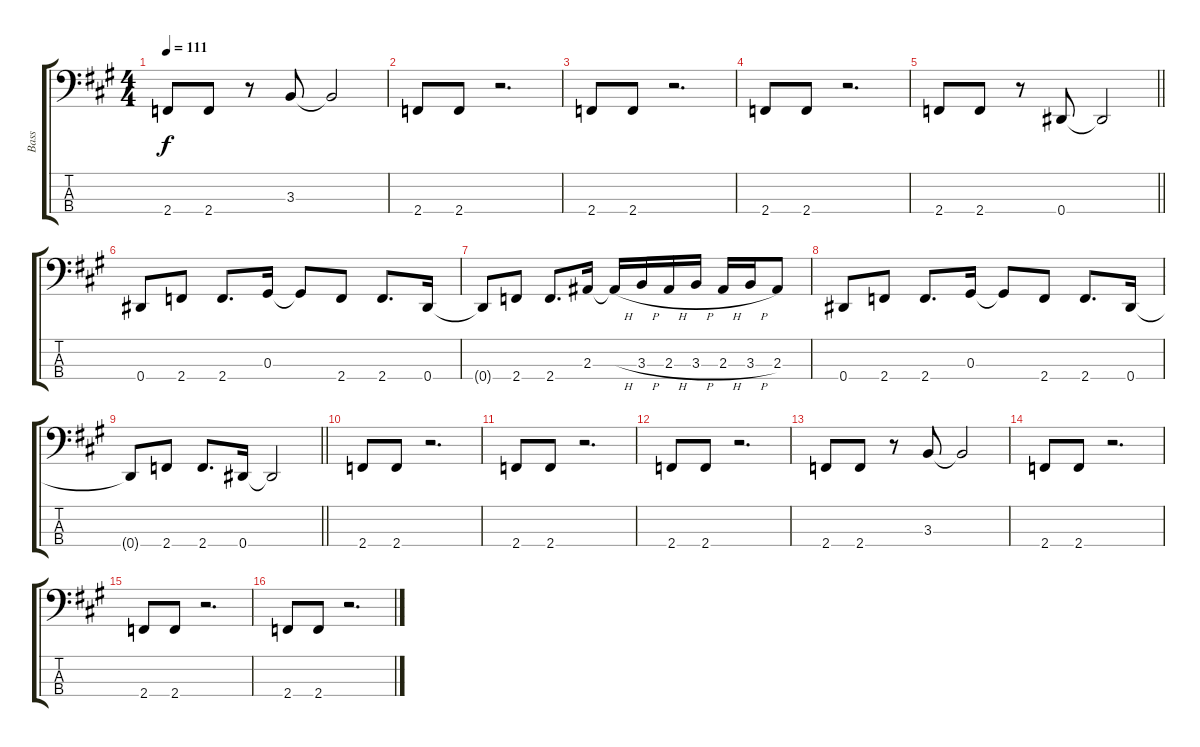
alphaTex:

\track ("Bass" "Bass") {instrument electricbassfinger}
\staff {score tabs}
\tuning (Gb2 Db2 Ab1 Eb1) {hide}
\ts (4 4)
\tempo 111
\clef f4
\ks a
2.4.8{dy f} 2.4.8 r.8 3.3.8 3.3{t}.2 |
2.4.8 2.4.8 r.2{d} |
2.4.8 2.4.8 r.2{d} |
2.4.8 2.4.8 r.2{d} |
\barLineRight lightlight
2.4.8 2.4.8 r.8 0.4.8 0.4{t}.2 |
\section ("" " ")
0.4.8 2.4.8 2.4.8{d} 0.3.16 0.3{t}.8 2.4.8 2.4.8{d} 0.4.16 |
0.4{t}.8 2.4.8 2.4.8{d} 2.3.16 2.3{h t}.16 3.3{h}.16 2.3{h}.16 3.3{h}.16 2.3{h}.16 3.3{h}.16 2.3.8 |
0.4.8 2.4.8 2.4.8{d} 0.3.16 0.3{t}.8 2.4.8 2.4.8{d} 0.4.16 |
\barLineRight lightlight
0.4{t}.8 2.4.8 2.4.8{d} 0.4.16 0.4{t}.2 |
2.4.8 2.4.8 r.2{d} |
2.4.8 2.4.8 r.2{d} |
2.4.8 2.4.8 r.2{d} |
2.4.8 2.4.8 r.8 3.3.8 3.3{t}.2 |
2.4.8 2.4.8 r.2{d} |
2.4.8 2.4.8 r.2{d} |
2.4.8 2.4.8 r.2{d}
